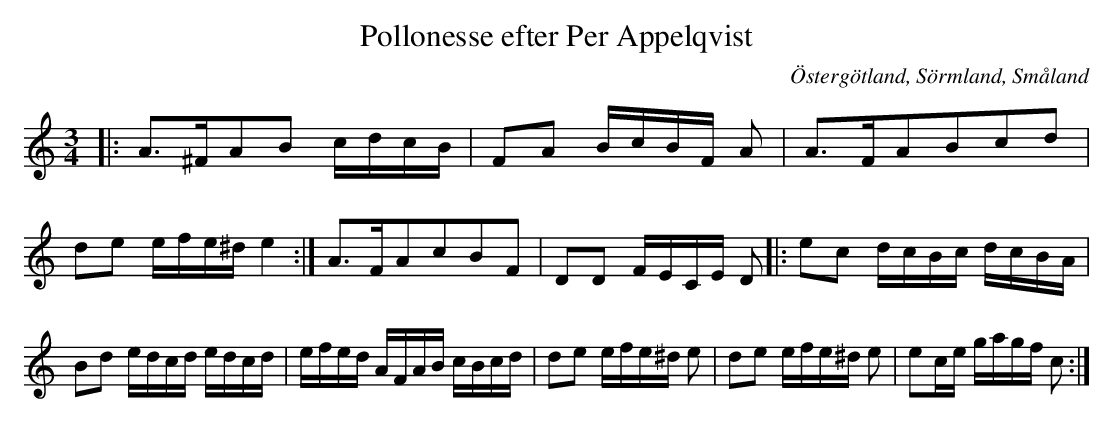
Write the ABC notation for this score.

X:1
T:Pollonesse efter Per Appelqvist
O:Östergötland, Sörmland, Småland
M:3/4
L:1/8
K:C
|: A>^FAB c/2d/2c/2B/2| FA B/2c/2B/2F/2 A | A>FABcd | de e/2f/2e/2^d/2 e2 :| A>FAcBF | DD F/2E/2C/2E/2 D |: ec d/2c/2B/2c/2 d/2c/2B/2A/2 | Bd e/2d/2c/2d/2 e/2d/2c/2d/2 |e/2f/2e/2d/2 A/2F/2A/2B/2 c/2B/2c/2d/2 | de e/2f/2e/2^d/2 e |de e/2f/2e/2^d/2 e | ec/2e/2 g/2a/2g/2f/2 c :|
